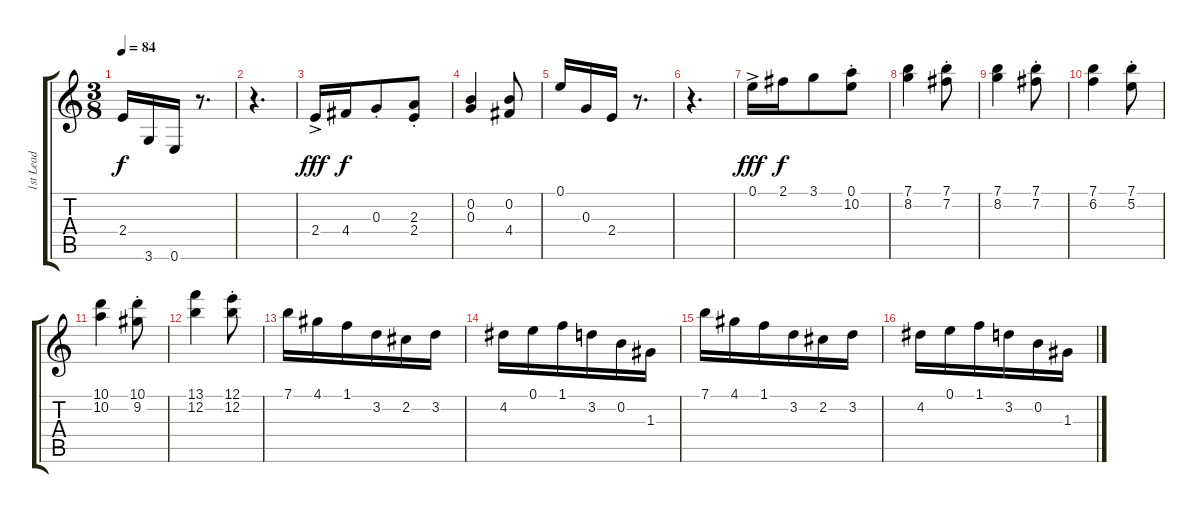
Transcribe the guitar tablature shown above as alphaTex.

\track ("1st Lead" "1st Lead") {instrument electricguitarjazz}
\staff {score tabs}
\tuning (E4 B3 G3 D3 A2 E2) {hide}
\ts (3 8)
\tempo 84
\clef g2
\ks c
2.4.16{dy f} 3.6.16 0.6.16 r.8{d} |
r.4{d} |
2.4{ac}.16{dy fff} 4.4.16{dy f} 0.3{st}.8 (2.3{st} 2.4{st}).8 |
(0.2 0.3).4 (0.2 4.4).8 |
0.1.16 0.3.16 2.4.16 r.8{d} |
r.4{d} |
0.1{ac}.16{dy fff} 2.1.16{dy f} 3.1.8 (0.1{st} 10.2{st}).8 |
(7.1 8.2).4 (7.1{st} 7.2{st}).8 |
(7.1 8.2).4 (7.1{st} 7.2{st}).8 |
(7.1 6.2).4 (7.1{st} 5.2{st}).8 |
(10.1 10.2).4 (10.1{st} 9.2{st}).8 |
(13.1 12.2).4 (12.1{st} 12.2{st}).8 |
7.1.16 4.1.16 1.1.16 3.2.16 2.2.16 3.2.16 |
4.2.16 0.1.16 1.1.16 3.2.16 0.2.16 1.3.16 |
7.1.16 4.1.16 1.1.16 3.2.16 2.2.16 3.2.16 |
4.2.16 0.1.16 1.1.16 3.2.16 0.2.16 1.3.16
